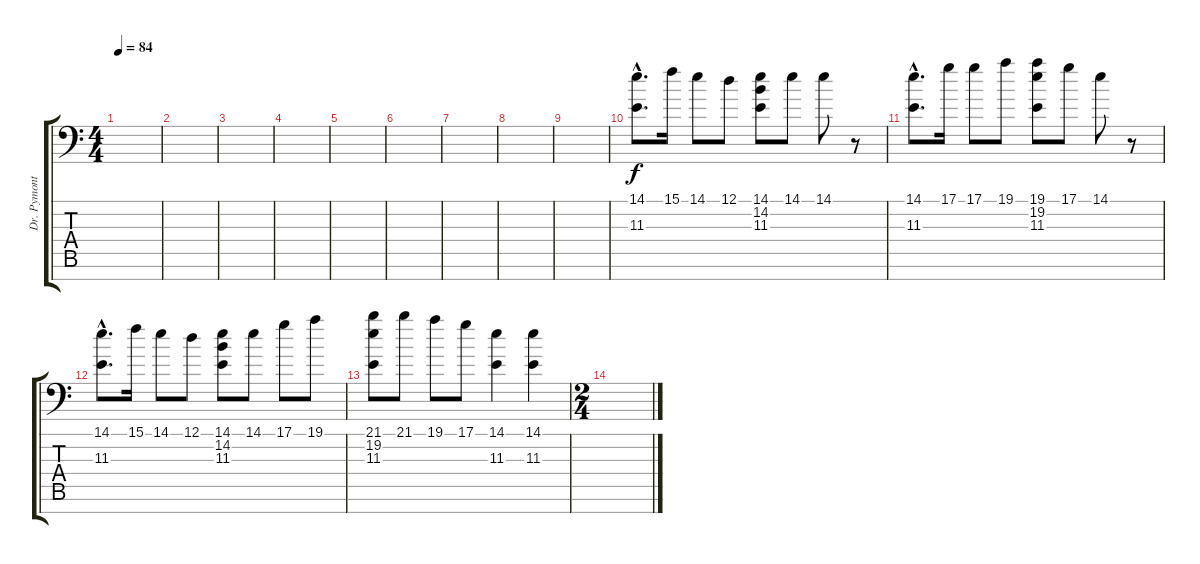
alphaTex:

\track ("Dr. Pymonte (Harpa)" "Dr. Pymont") {instrument orchestralharp}
\staff {score tabs}
\tuning (D4 A3 F3 C3 G2 D2 A1) {hide}
\ts (4 4)
\tempo 84
\clef f4
\ks c
|
|
|
|
|
|
|
|
|
(14.1{hac} 11.3{hac}).8{d} 15.1.16 14.1.8 12.1.8 (14.1 14.2 11.3).8 14.1.8 14.1.8 r.8 |
(14.1{hac} 11.3{hac}).8{d} 17.1.16 17.1.8 19.1.8 (19.1 19.2 11.3).8 17.1.8 14.1.8 r.8 |
(14.1{hac} 11.3{hac}).8{d} 15.1.16 14.1.8 12.1.8 (14.1 14.2 11.3).8 14.1.8 17.1.8 19.1.8 |
(21.1 19.2 11.3).8 21.1.8 19.1.8 17.1.8 (14.1 11.3).4 (14.1 11.3).4 |
\ts (2 4)
